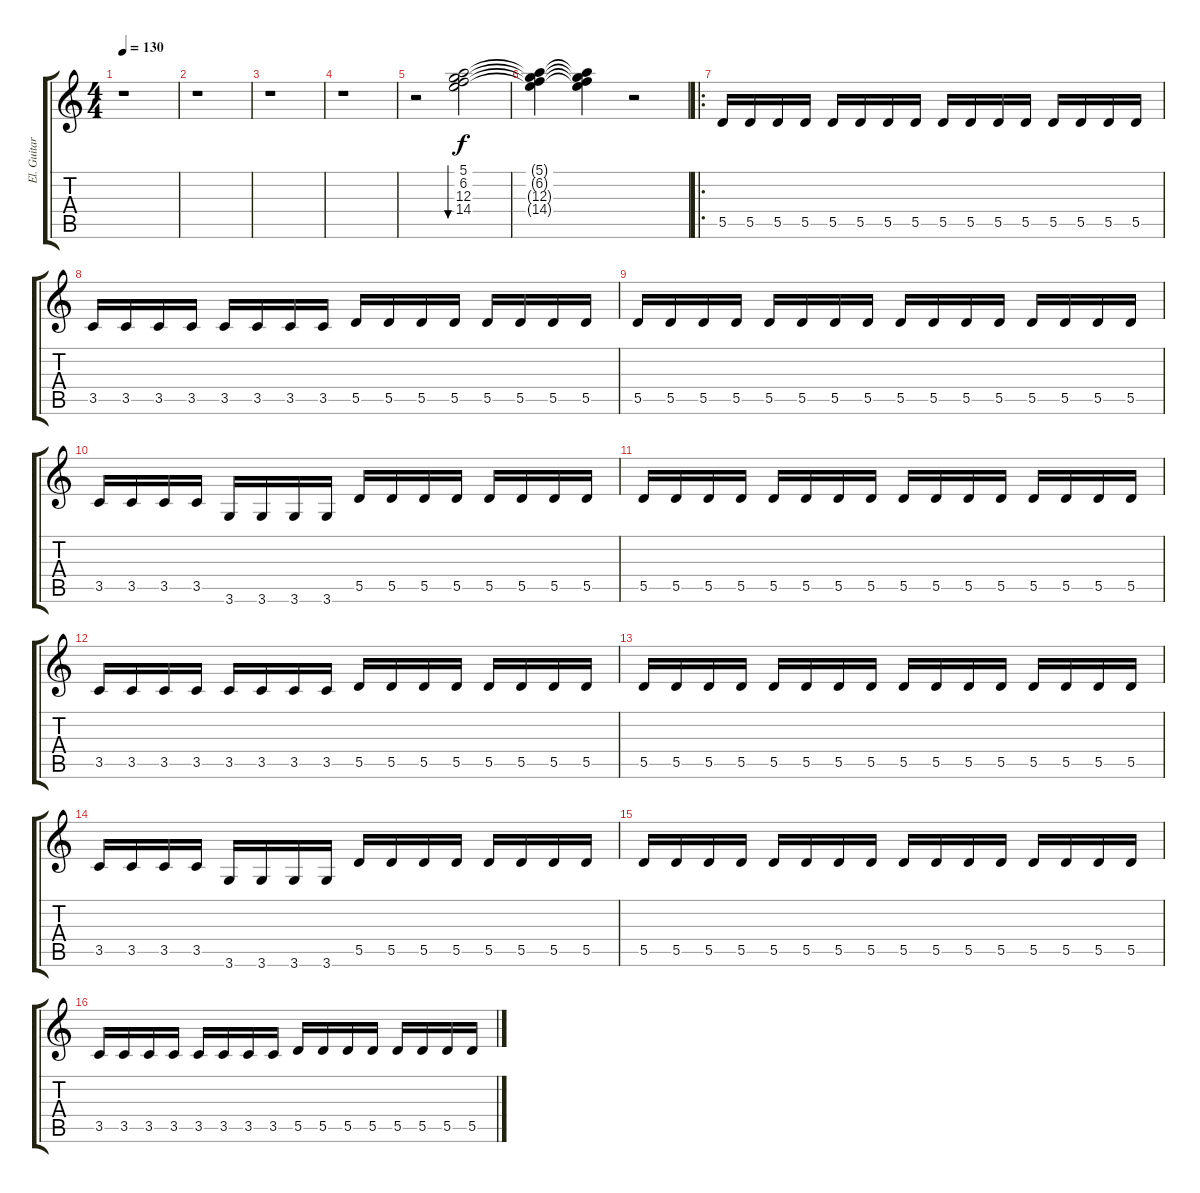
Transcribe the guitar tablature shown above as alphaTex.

\track ("El. Guitar 2 (Rythm)" "El. Guitar") {instrument distortionguitar}
\staff {score tabs}
\tuning (E4 B3 G3 D3 A2 E2) {hide}
\ts (4 4)
\tempo 130
\clef g2
\ks c
r.1{dy f instrument distortionguitar} |
r.1 |
r.1 |
r.1 |
r.2 (5.1 6.2 12.3 14.4).2{bu 480 volume 8 instrument sitar} |
(5.1{t} 6.2{t} 12.3{t} 14.4{t}).4 (5.1{t} 6.2{t} 12.3{t} 14.4{t}).4 r.2 |
\ro
5.5.16{volume 14 instrument distortionguitar} 5.5.16{volume 12} 5.5.16 5.5.16 5.5.16{volume 14} 5.5.16{volume 12} 5.5.16 5.5.16 5.5.16{volume 14} 5.5.16{volume 12} 5.5.16 5.5.16 5.5.16{volume 14} 5.5.16{volume 12} 5.5.16 5.5.16 |
3.5.16{volume 14} 3.5.16{volume 12} 3.5.16 3.5.16 3.5.16{volume 14} 3.5.16{volume 12} 3.5.16 3.5.16 5.5.16{volume 14} 5.5.16{volume 12} 5.5.16 5.5.16 5.5.16{volume 14} 5.5.16{volume 12} 5.5.16 5.5.16 |
5.5.16{volume 14} 5.5.16{volume 12} 5.5.16 5.5.16 5.5.16{volume 14} 5.5.16{volume 12} 5.5.16 5.5.16 5.5.16{volume 14} 5.5.16{volume 12} 5.5.16 5.5.16 5.5.16{volume 14} 5.5.16{volume 12} 5.5.16 5.5.16 |
3.5.16{volume 14} 3.5.16{volume 12} 3.5.16 3.5.16 3.6.16{volume 14} 3.6.16{volume 12} 3.6.16 3.6.16 5.5.16{volume 14} 5.5.16{volume 12} 5.5.16 5.5.16 5.5.16{volume 14} 5.5.16{volume 12} 5.5.16 5.5.16 |
5.5.16{volume 14 instrument distortionguitar} 5.5.16{volume 12} 5.5.16 5.5.16 5.5.16{volume 14} 5.5.16{volume 12} 5.5.16 5.5.16 5.5.16{volume 14} 5.5.16{volume 12} 5.5.16 5.5.16 5.5.16{volume 14} 5.5.16{volume 12} 5.5.16 5.5.16 |
3.5.16{volume 14} 3.5.16{volume 12} 3.5.16 3.5.16 3.5.16{volume 14} 3.5.16{volume 12} 3.5.16 3.5.16 5.5.16{volume 14} 5.5.16{volume 12} 5.5.16 5.5.16 5.5.16{volume 14} 5.5.16{volume 12} 5.5.16 5.5.16 |
5.5.16{volume 14} 5.5.16{volume 12} 5.5.16 5.5.16 5.5.16{volume 14} 5.5.16{volume 12} 5.5.16 5.5.16 5.5.16{volume 14} 5.5.16{volume 12} 5.5.16 5.5.16 5.5.16{volume 14} 5.5.16{volume 12} 5.5.16 5.5.16 |
3.5.16{volume 14} 3.5.16{volume 12} 3.5.16 3.5.16 3.6.16{volume 14} 3.6.16{volume 12} 3.6.16 3.6.16 5.5.16{volume 14} 5.5.16{volume 12} 5.5.16 5.5.16 5.5.16{volume 14} 5.5.16{volume 12} 5.5.16 5.5.16 |
5.5.16{volume 14} 5.5.16{volume 12} 5.5.16 5.5.16 5.5.16{volume 14} 5.5.16{volume 12} 5.5.16 5.5.16 5.5.16{volume 14} 5.5.16{volume 12} 5.5.16 5.5.16 5.5.16{volume 14} 5.5.16{volume 12} 5.5.16 5.5.16 |
3.5.16{volume 14} 3.5.16{volume 12} 3.5.16 3.5.16 3.5.16{volume 14} 3.5.16{volume 12} 3.5.16 3.5.16 5.5.16{volume 14} 5.5.16{volume 12} 5.5.16 5.5.16 5.5.16{volume 14} 5.5.16{volume 12} 5.5.16 5.5.16
